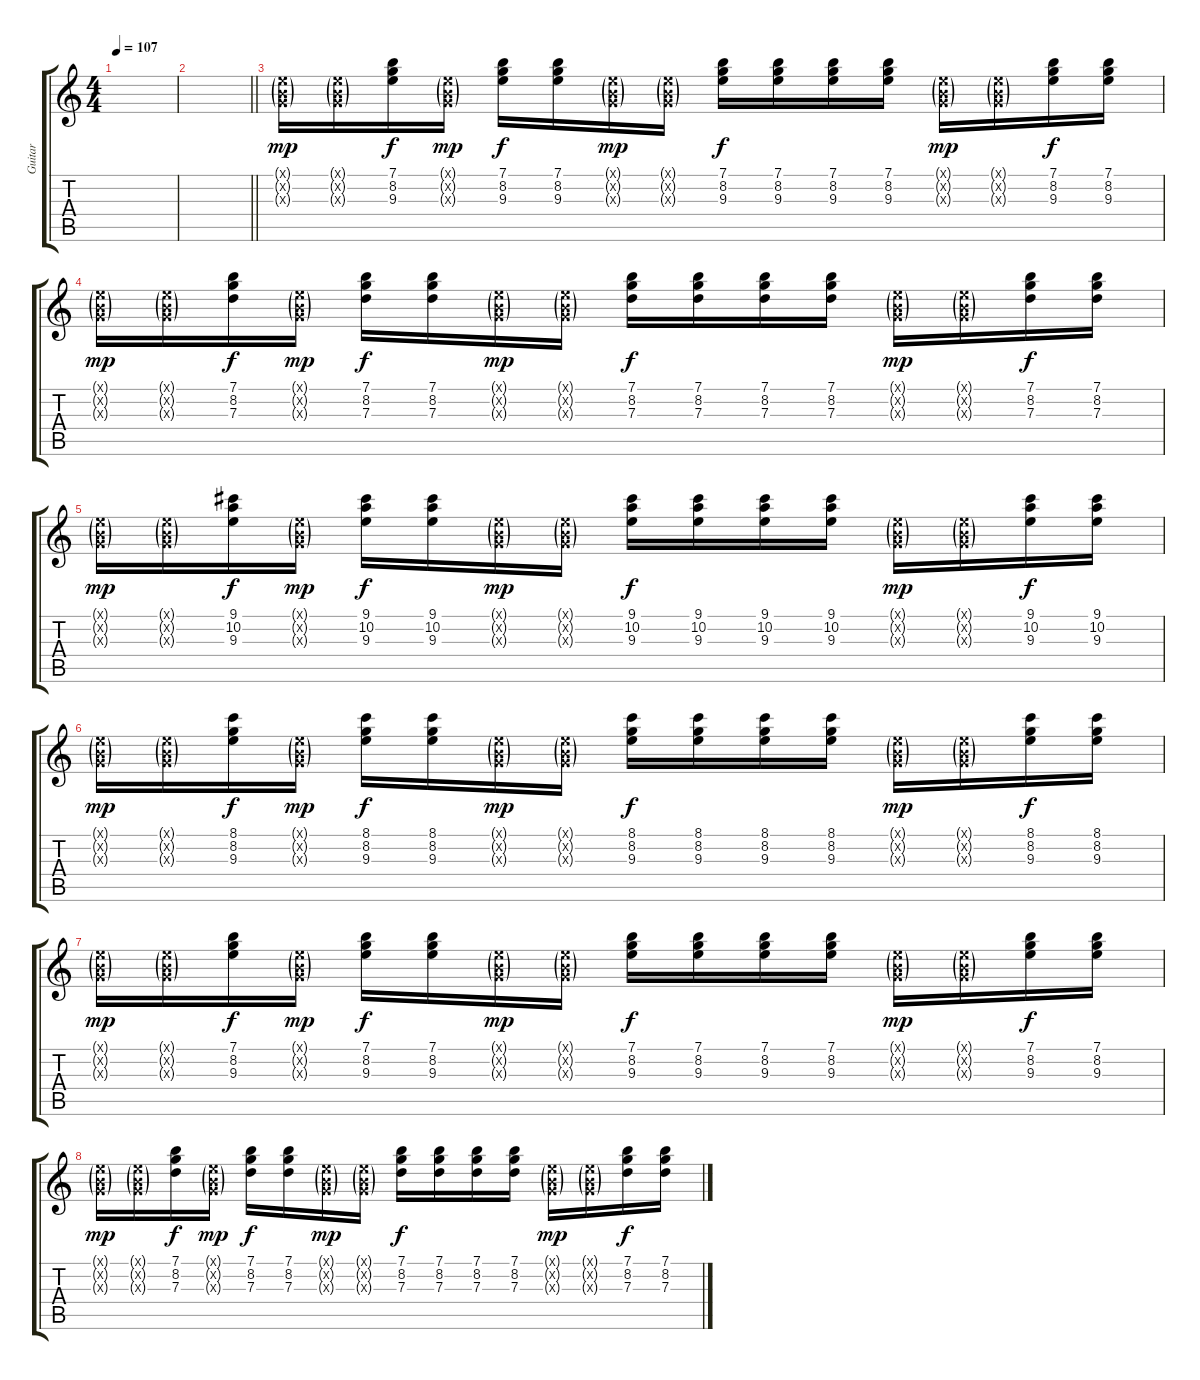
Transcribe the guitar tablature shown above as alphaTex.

\track ("Guitar" "Guitar") {instrument electricguitarmuted}
\staff {score tabs}
\tuning (E4 B3 G3 D3 A2 E2) {hide}
\ts (4 4)
\tempo 107
\clef g2
\ks c
|
\barLineRight lightlight
|
(0.1{g x} 0.2{g x} 0.3{g x}).16{dy mp instrument electricguitarmuted} (0.1{g x} 0.2{g x} 0.3{g x}).16 (7.1 8.2 9.3).16{dy f} (0.1{g x} 0.2{g x} 0.3{g x}).16{dy mp} (7.1 8.2 9.3).16{dy f} (7.1 8.2 9.3).16 (0.1{g x} 0.2{g x} 0.3{g x}).16{dy mp} (0.1{g x} 0.2{g x} 0.3{g x}).16 (7.1 8.2 9.3).16{dy f} (7.1 8.2 9.3).16 (7.1 8.2 9.3).16 (7.1 8.2 9.3).16 (0.1{g x} 0.2{g x} 0.3{g x}).16{dy mp} (0.1{g x} 0.2{g x} 0.3{g x}).16 (7.1 8.2 9.3).16{dy f} (7.1 8.2 9.3).16 |
(0.1{g x} 0.2{g x} 0.3{g x}).16{dy mp} (0.1{g x} 0.2{g x} 0.3{g x}).16 (7.1 8.2 7.3).16{dy f} (0.1{g x} 0.2{g x} 0.3{g x}).16{dy mp} (7.1 8.2 7.3).16{dy f} (7.1 8.2 7.3).16 (0.1{g x} 0.2{g x} 0.3{g x}).16{dy mp} (0.1{g x} 0.2{g x} 0.3{g x}).16 (7.1 8.2 7.3).16{dy f} (7.1 8.2 7.3).16 (7.1 8.2 7.3).16 (7.1 8.2 7.3).16 (0.1{g x} 0.2{g x} 0.3{g x}).16{dy mp} (0.1{g x} 0.2{g x} 0.3{g x}).16 (7.1 8.2 7.3).16{dy f} (7.1 8.2 7.3).16 |
(0.1{g x} 0.2{g x} 0.3{g x}).16{dy mp} (0.1{g x} 0.2{g x} 0.3{g x}).16 (9.1 10.2 9.3).16{dy f} (0.1{g x} 0.2{g x} 0.3{g x}).16{dy mp} (9.1 10.2 9.3).16{dy f} (9.1 10.2 9.3).16 (0.1{g x} 0.2{g x} 0.3{g x}).16{dy mp} (0.1{g x} 0.2{g x} 0.3{g x}).16 (9.1 10.2 9.3).16{dy f} (9.1 10.2 9.3).16 (9.1 10.2 9.3).16 (9.1 10.2 9.3).16 (0.1{g x} 0.2{g x} 0.3{g x}).16{dy mp} (0.1{g x} 0.2{g x} 0.3{g x}).16 (9.1 10.2 9.3).16{dy f} (9.1 10.2 9.3).16 |
(0.1{g x} 0.2{g x} 0.3{g x}).16{dy mp} (0.1{g x} 0.2{g x} 0.3{g x}).16 (8.1 8.2 9.3).16{dy f} (0.1{g x} 0.2{g x} 0.3{g x}).16{dy mp} (8.1 8.2 9.3).16{dy f} (8.1 8.2 9.3).16 (0.1{g x} 0.2{g x} 0.3{g x}).16{dy mp} (0.1{g x} 0.2{g x} 0.3{g x}).16 (8.1 8.2 9.3).16{dy f} (8.1 8.2 9.3).16 (8.1 8.2 9.3).16 (8.1 8.2 9.3).16 (0.1{g x} 0.2{g x} 0.3{g x}).16{dy mp} (0.1{g x} 0.2{g x} 0.3{g x}).16 (8.1 8.2 9.3).16{dy f} (8.1 8.2 9.3).16 |
(0.1{g x} 0.2{g x} 0.3{g x}).16{dy mp instrument electricguitarmuted} (0.1{g x} 0.2{g x} 0.3{g x}).16 (7.1 8.2 9.3).16{dy f} (0.1{g x} 0.2{g x} 0.3{g x}).16{dy mp} (7.1 8.2 9.3).16{dy f} (7.1 8.2 9.3).16 (0.1{g x} 0.2{g x} 0.3{g x}).16{dy mp} (0.1{g x} 0.2{g x} 0.3{g x}).16 (7.1 8.2 9.3).16{dy f} (7.1 8.2 9.3).16 (7.1 8.2 9.3).16 (7.1 8.2 9.3).16 (0.1{g x} 0.2{g x} 0.3{g x}).16{dy mp} (0.1{g x} 0.2{g x} 0.3{g x}).16 (7.1 8.2 9.3).16{dy f} (7.1 8.2 9.3).16 |
(0.1{g x} 0.2{g x} 0.3{g x}).16{dy mp} (0.1{g x} 0.2{g x} 0.3{g x}).16 (7.1 8.2 7.3).16{dy f} (0.1{g x} 0.2{g x} 0.3{g x}).16{dy mp} (7.1 8.2 7.3).16{dy f} (7.1 8.2 7.3).16 (0.1{g x} 0.2{g x} 0.3{g x}).16{dy mp} (0.1{g x} 0.2{g x} 0.3{g x}).16 (7.1 8.2 7.3).16{dy f} (7.1 8.2 7.3).16 (7.1 8.2 7.3).16 (7.1 8.2 7.3).16 (0.1{g x} 0.2{g x} 0.3{g x}).16{dy mp} (0.1{g x} 0.2{g x} 0.3{g x}).16 (7.1 8.2 7.3).16{dy f} (7.1 8.2 7.3).16
